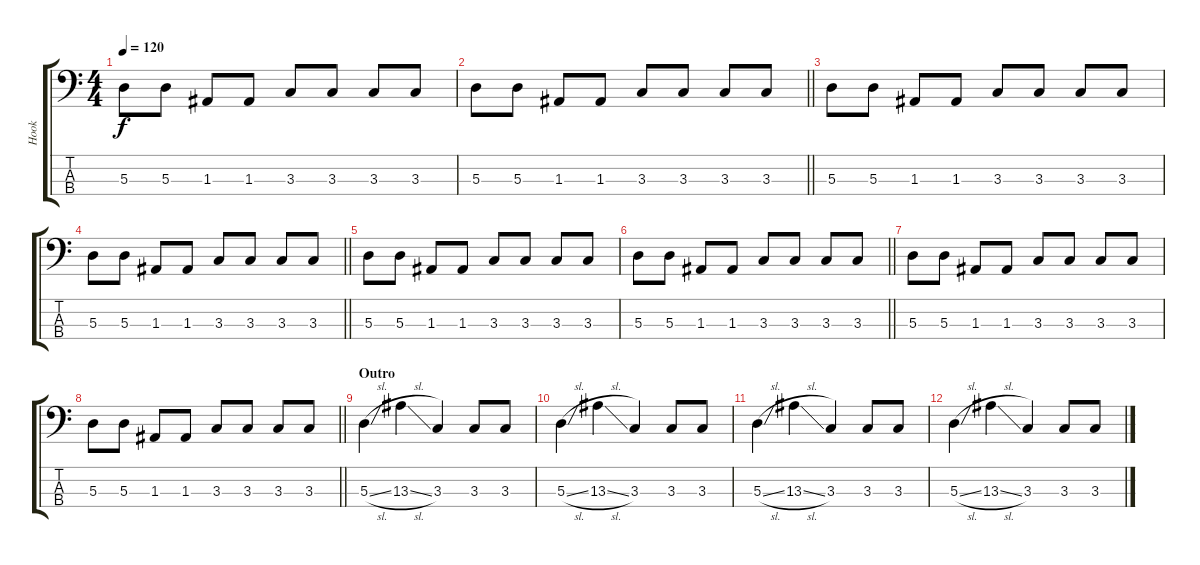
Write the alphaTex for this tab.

\track ("Hook" "Hook") {instrument electricbasspick}
\staff {score tabs}
\tuning (G2 D2 A1 E1) {hide}
\ts (4 4)
\tempo 120
\clef f4
\ks c
5.3.8{dy f} 5.3.8 1.3.8 1.3.8 3.3.8 3.3.8 3.3.8 3.3.8 |
\barLineRight lightlight
5.3.8 5.3.8 1.3.8 1.3.8 3.3.8 3.3.8 3.3.8 3.3.8 |
5.3.8 5.3.8 1.3.8 1.3.8 3.3.8 3.3.8 3.3.8 3.3.8 |
\barLineRight lightlight
5.3.8 5.3.8 1.3.8 1.3.8 3.3.8 3.3.8 3.3.8 3.3.8 |
5.3.8 5.3.8 1.3.8 1.3.8 3.3.8 3.3.8 3.3.8 3.3.8 |
\barLineRight lightlight
5.3.8 5.3.8 1.3.8 1.3.8 3.3.8 3.3.8 3.3.8 3.3.8 |
5.3.8 5.3.8 1.3.8 1.3.8 3.3.8 3.3.8 3.3.8 3.3.8 |
\barLineRight lightlight
5.3.8 5.3.8 1.3.8 1.3.8 3.3.8 3.3.8 3.3.8 3.3.8 |
\section ("" "Outro")
5.3{sl}.4 13.3{sl}.4 3.3.4 3.3.8 3.3.8 |
5.3{sl}.4 13.3{sl}.4 3.3.4 3.3.8 3.3.8 |
5.3{sl}.4 13.3{sl}.4 3.3.4 3.3.8 3.3.8 |
5.3{sl}.4 13.3{sl}.4 3.3.4 3.3.8 3.3.8
